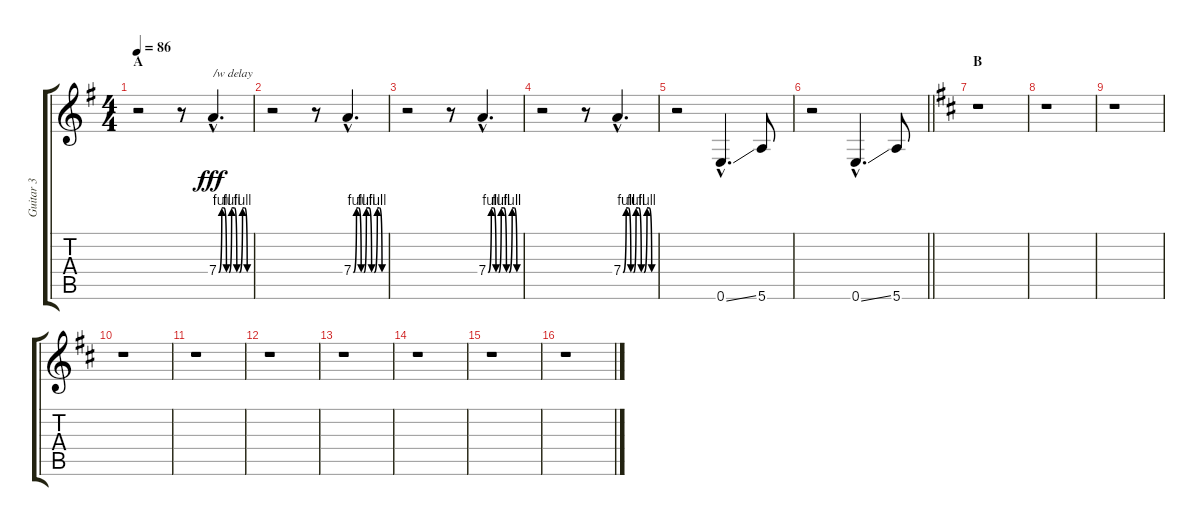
\track ("Guitar 3" "Guitar 3") {instrument overdrivenguitar}
\staff {score tabs}
\tuning (E4 B3 G3 D3 A2 E2) {hide}
\ts (4 4)
\section ("" "A")
\tempo 86
\clef g2
\ks g
r.2{dy fff instrument overdrivenguitar} r.8 7.4{be (custom 0 0 6 4 10 4 15 0 20 0 25 4 30 4 35 0 40 0 46 4 50 4 55 0 60 0) hac}.4{d txt "/w delay"} |
r.2 r.8 7.4{be (custom 0 0 6 4 10 4 15 0 20 0 25 4 30 4 35 0 40 0 46 4 50 4 55 0 60 0) hac}.4{d} |
r.2 r.8 7.4{be (custom 0 0 6 4 10 4 15 0 20 0 25 4 30 4 35 0 40 0 46 4 50 4 55 0 60 0) hac}.4{d} |
r.2 r.8 7.4{be (custom 0 0 6 4 10 4 15 0 20 0 25 4 30 4 35 0 40 0 46 4 50 4 55 0 60 0) hac}.4{d} |
r.2 0.6{ss hac}.4{d} 5.6.8 |
\barLineRight lightlight
r.2 0.6{ss hac}.4{d} 5.6.8 |
\section ("" "B")
\ks d
r.1 |
r.1 |
r.1 |
r.1 |
r.1 |
r.1 |
r.1 |
r.1 |
r.1 |
r.1
